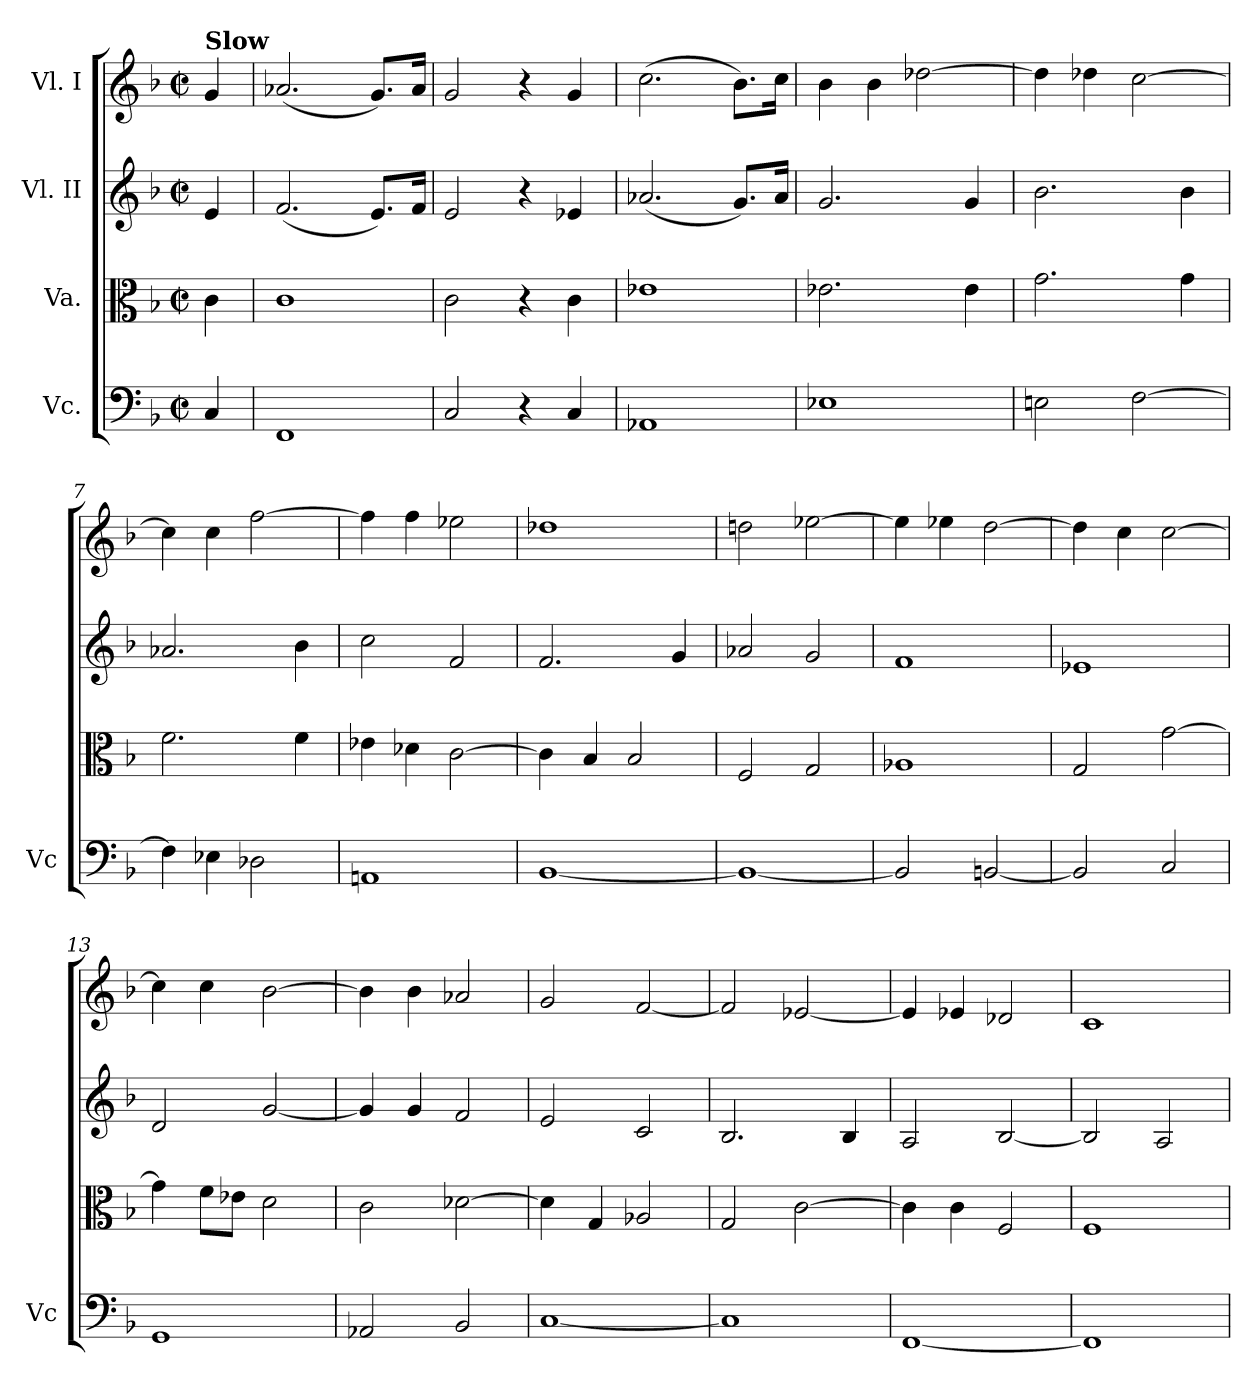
**kern	**kern	**kern	**kern
*part4	*part3	*part2	*part1
*staff4	*staff3	*staff2	*staff1
*I"Vc.	*I"Va.	*I"Vl. II	*I"Vl. I
*I'Vc	*	*	*
*clefF4	*clefC3	*clefG2	*clefG2
*k[b-]	*k[b-]	*k[b-]	*k[b-]
*F:	*F:	*F:	*F:
*M2/2	*M2/2	*M2/2	*M2/2
*met(c|)	*met(c|)	*met(c|)	*met(c|)
=1	=1	=1	=1
!	!	!	!LO:TX:a:B:t=Slow
4C/	4c\	4e/	4g/
=2	=2	=2	=2
1FF	1c	(<2.f/	(<2.a-X/
.	.	8.e/L)	8.g/L)
.	.	16f/Jk	16a-/Jk
=3	=3	=3	=3
2C/	2c\	2e/	2g/
4r	4r	4r	4r
4C/	4c\	4e-X/	4g/
=4	=4	=4	=4
1AA-X	1e-X	(<2.a-X/	(>2.cc\
.	.	8.g/L)	8.b-\L)
.	.	16a-/Jk	16cc\Jk
=5	=5	=5	=5
1E-X	2.e-X\	2.g/	4b-\
.	.	.	4b-\
.	.	.	[2dd-X\
.	4e-\	4g/	.
=6	=6	=6	=6
2En\	2.g\	2.b-\	4dd-\]
.	.	.	4dd-X\
[2F\	.	.	[2cc\
.	4g\	4b-\	.
=7	=7	=7	=7
4F\]	2.f\	2.a-X/	4cc\]
4E-X\	.	.	4cc\
2D-X\	.	.	[2ff\
.	4f\	4b-\	.
=8	=8	=8	=8
1AAn	4e-X\	2cc\	4ff\]
.	4d-X\	.	4ff\
.	[2c\	2f/	2ee-X\
=9	=9	=9	=9
[1BB-	4c\]	2.f/	1dd-X
.	4B-/	.	.
.	2B-/	.	.
.	.	4g/	.
!!LO:LB:g=z
=10	=10	=10	=10
1BB-_	2F/	2a-X/	2ddn\
.	2G/	2g/	[2ee-X\
=11	=11	=11	=11
2BB-/]	1A-X	1f	4ee-\]
.	.	.	4ee-X\
[2BBn/	.	.	[2dd\
=12	=12	=12	=12
2BB/]	2G/	1e-X	4dd\]
.	.	.	4cc\
2C/	[2g\	.	[2cc\
=13	=13	=13	=13
1GG	4g\]	2d/	4cc\]
.	8f\L	.	4cc\
.	8e-X\J	.	.
.	2d\	[2g/	[2b-\
=14	=14	=14	=14
2AA-X/	2c\	4g/]	4b-\]
.	.	4g/	4b-\
2BB-/	[2d-X\	2f/	2a-X/
=15	=15	=15	=15
[1C	4d-\]	2e/	2g/
.	4G/	.	.
.	2A-X/	2c/	[2f/
=16	=16	=16	=16
1C]	2G/	2.B-/	2f/]
.	[2c\	.	[2e-X/
.	.	4B-/	.
=17	=17	=17	=17
[1FF	4c\]	2A/	4e-/]
.	4c\	.	4e-X/
.	2F/	[2B-/	2d-X/
=18	=18	=18	=18
1FF]	1F	2B-/]	1c
.	.	2A/	.
=	=	=	=
*-	*-	*-	*-
